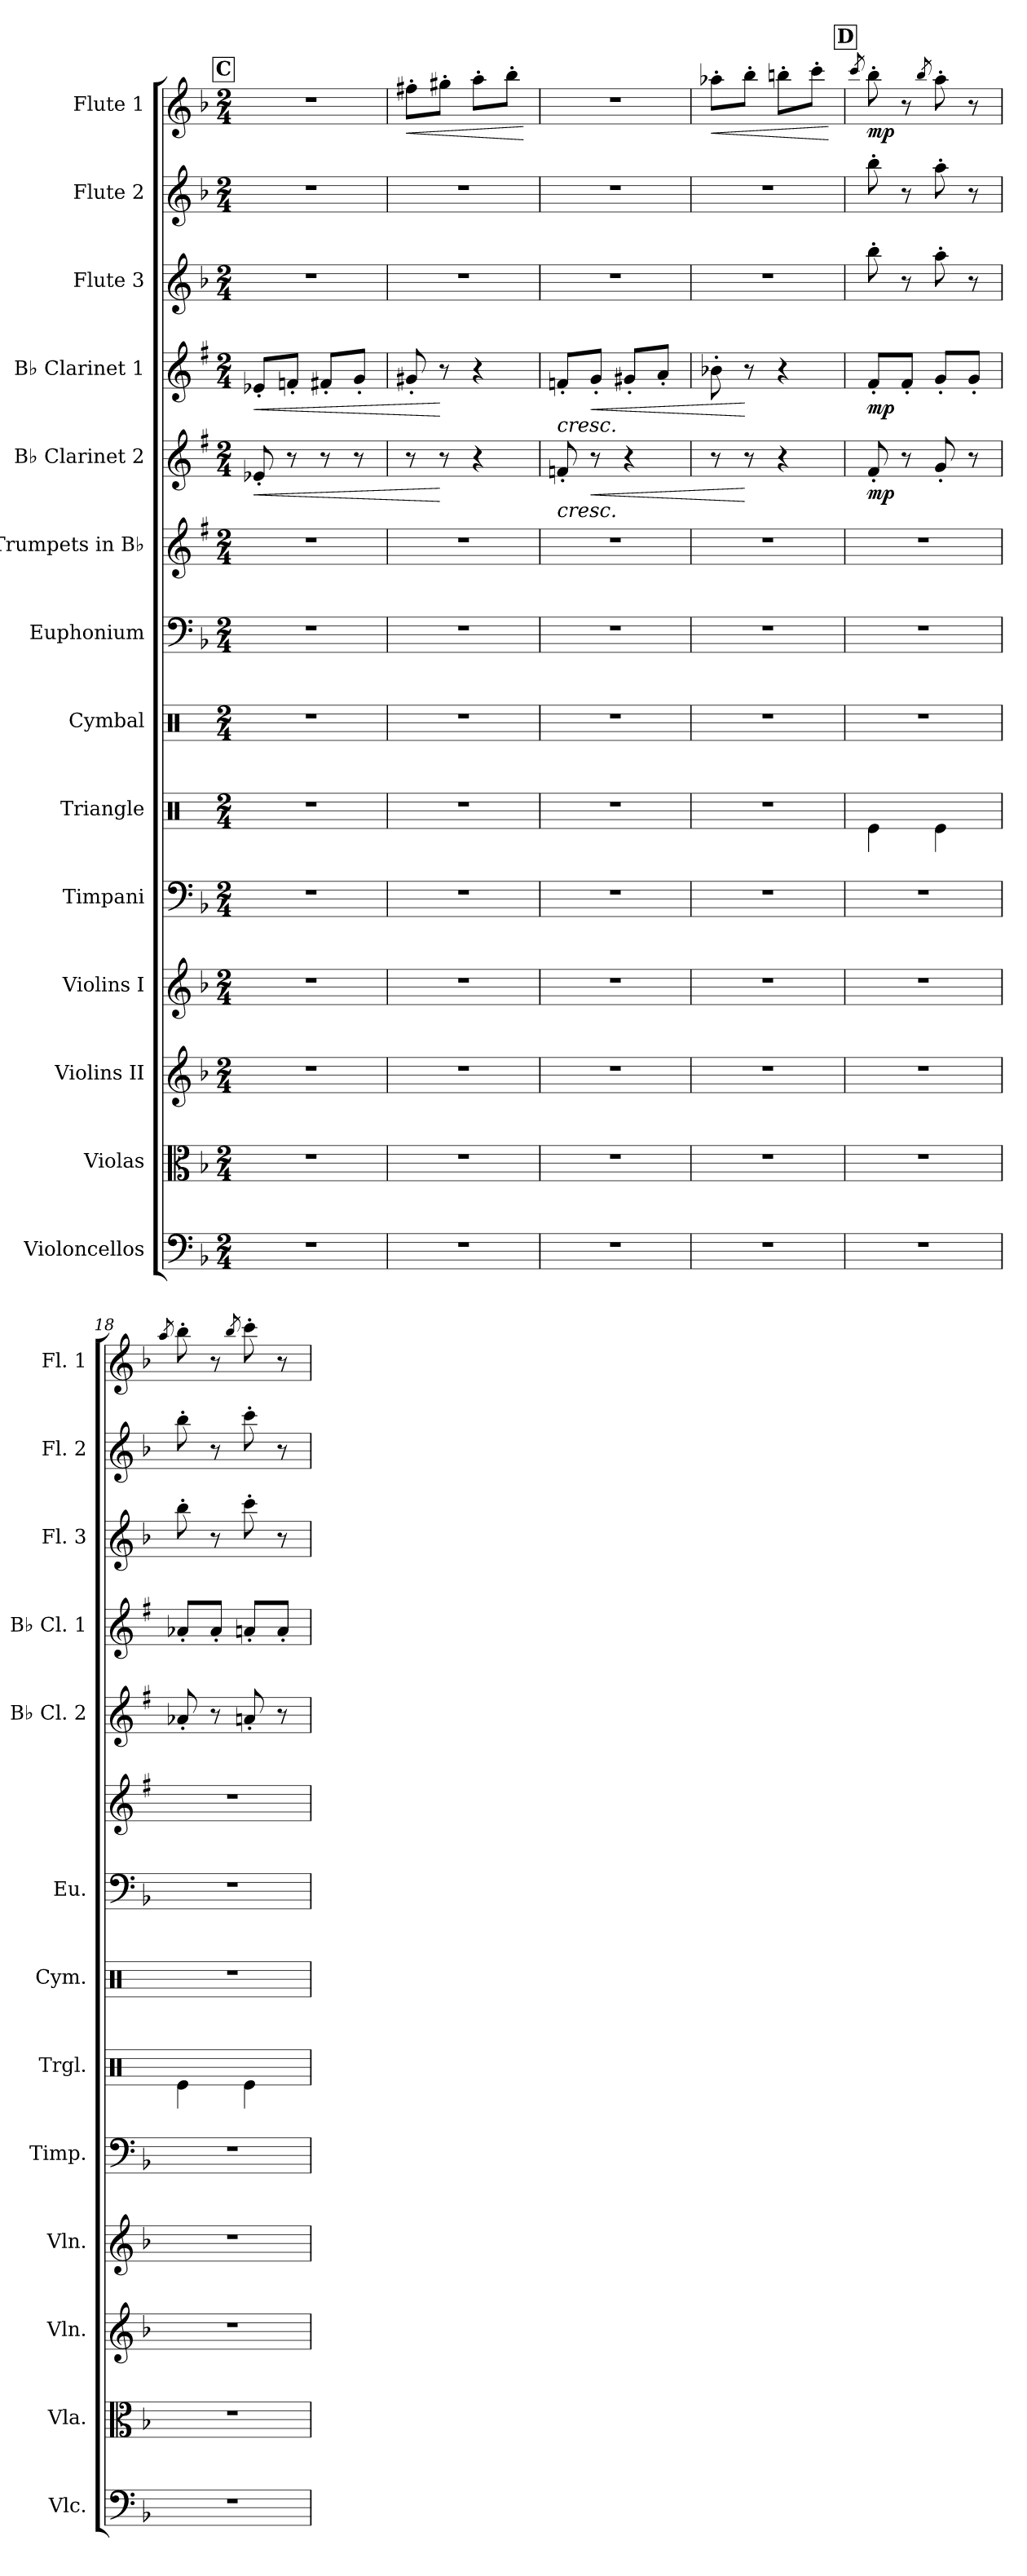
**kern	**kern	**kern	**kern	**kern	**kern	**kern	**kern	**kern	**kern	**dynam	**kern	**dynam	**kern	**dynam	**kern	**dynam	**kern	**dynam
*part14	*part13	*part12	*part11	*part10	*part9	*part8	*part7	*part6	*part5	*part5	*part4	*part4	*part3	*part3	*part2	*part2	*part1	*part1
*staff14	*staff13	*staff12	*staff11	*staff10	*staff9	*staff8	*staff7	*staff6	*staff5	*staff5	*staff4	*staff4	*staff3	*staff3	*staff2	*staff2	*staff1	*staff1
*I"Violoncellos	*I"Violas	*I"Violins II	*I"Violins I	*I"Timpani	*I"Triangle	*I"Cymbal	*I"Euphonium	*I"Trumpets in B♭	*I"B♭ Clarinet 2	*	*I"B♭ Clarinet 1	*	*I"Flute 3	*	*I"Flute 2	*	*I"Flute 1	*
*I'Vlc.	*I'Vla.	*I'Vln.	*I'Vln.	*I'Timp.	*I'Trgl.	*I'Cym.	*I'Eu.	*	*I'B♭ Cl. 2	*	*I'B♭ Cl. 1	*	*I'Fl. 3	*	*I'Fl. 2	*	*I'Fl. 1	*
*clefF4	*clefC3	*clefG2	*clefG2	*clefF4	*clefX	*clefX	*clefF4	*clefG2	*clefG2	*	*clefG2	*	*clefG2	*	*clefG2	*	*clefG2	*
*	*	*	*	*	*	*	*	*ITrd1c2	*ITrd1c2	*	*ITrd1c2	*	*	*	*	*	*	*
*k[b-]	*k[b-]	*k[b-]	*k[b-]	*k[b-]	*k[]	*k[]	*k[b-]	*k[b-]	*k[b-]	*	*k[b-]	*	*k[b-]	*	*k[b-]	*	*k[b-]	*
*M2/4	*M2/4	*M2/4	*M2/4	*M2/4	*M2/4	*M2/4	*M2/4	*M2/4	*M2/4	*	*M2/4	*	*M2/4	*	*M2/4	*	*M2/4	*
!!LO:REH:place=s1:a:B:fs=14:t=C
=13	=13	=13	=13	=13	=13	=13	=13	=13	=13	=13	=13	=13	=13	=13	=13	=13	=13	=13
!	!	!	!	!	!	!	!	!	!	!LO:HP:b	!	!LO:HP:b	!	!	!	!	!	!
2r	2r	2r	2r	2r	2r	2r	2r	2r	8d-X'/	<	8d-X'/L	<	2r	.	2r	.	2r	.
.	.	.	.	.	.	.	.	.	8r	.	8e-X'/J	.	.	.	.	.	.	.
.	.	.	.	.	.	.	.	.	8r	.	8en'/L	.	.	.	.	.	.	.
.	.	.	.	.	.	.	.	.	8r	.	8f'/J	.	.	.	.	.	.	.
=14	=14	=14	=14	=14	=14	=14	=14	=14	=14	=14	=14	=14	=14	=14	=14	=14	=14	=14
!	!	!	!	!	!	!	!	!	!	!	!	!	!	!	!	!	!	!LO:HP:b
2r	2r	2r	2r	2r	2r	2r	2r	2r	8r	.	8f#X'/	.	2r	.	2r	.	8ff#X'\L	<
.	.	.	.	.	.	.	.	.	8r	[	8r	[	.	.	.	.	8gg#X'\J	.
.	.	.	.	.	.	.	.	.	4r	.	4r	.	.	.	.	.	8aa'\L	.
.	.	.	.	.	.	.	.	.	.	.	.	.	.	.	.	.	8bb-'\J	.
.	.	.	.	.	.	.	.	.	.	.	.	.	.	.	.	.	.	[
=15	=15	=15	=15	=15	=15	=15	=15	=15	=15	=15	=15	=15	=15	=15	=15	=15	=15	=15
!	!	!	!	!	!	!	!	!	!	!LO:HP:b	!	!LO:HP:b	!	!	!	!	!	!
2r	2r	2r	2r	2r	2r	2r	2r	2r	8e-X'/	<	8e-X'/L	<	2r	.	2r	.	2r	.
!	!	!	!	!	!	!	!	!	!	!LO:HP:b	!	!LO:HP:b	!	!	!	!	!	!
.	.	.	.	.	.	.	.	.	8r	<	8f'/J	<	.	.	.	.	.	.
.	.	.	.	.	.	.	.	.	4r	.	8f#X'/L	.	.	.	.	.	.	.
.	.	.	.	.	.	.	.	.	.	.	8g'/J	.	.	.	.	.	.	.
=16	=16	=16	=16	=16	=16	=16	=16	=16	=16	=16	=16	=16	=16	=16	=16	=16	=16	=16
!	!	!	!	!	!	!	!	!	!	!	!	!	!	!	!	!	!	!LO:HP:b
2r	2r	2r	2r	2r	2r	2r	2r	2r	8r	.	8a-X'\	.	2r	.	2r	.	8aa-X'\L	<
.	.	.	.	.	.	.	.	.	8r	[ [	8r	[ [	.	.	.	.	8bb-'\J	.
.	.	.	.	.	.	.	.	.	4r	.	4r	.	.	.	.	.	8bbn'\L	.
.	.	.	.	.	.	.	.	.	.	.	.	.	.	.	.	.	8ccc'\J	.
.	.	.	.	.	.	.	.	.	.	.	.	.	.	.	.	.	.	[
!!LO:PB:g=z
!!LO:REH:place=s1:a:B:fs=14:t=D
=17	=17	=17	=17	=17	=17	=17	=17	=17	=17	=17	=17	=17	=17	=17	=17	=17	=17	=17
.	.	.	.	.	.	.	.	.	.	.	.	.	.	.	.	.	8qccc/	.
!	!	!	!	!	!	!	!	!	!	!LO:DY:b	!	!LO:DY:b	!	!LO:DY:b	!	!	!	!
!	!	!	!	!	!	!	!	!	!	!	!	!	!	!LO:DY:n=1:b	!	!	!	!
!	!	!	!	!	!	!	!	!	!	!	!	!	!	!LO:DY:n=2:b	!	!LO:DY:b	!	!
!	!	!	!	!	!	!	!	!	!	!	!	!	!	!	!	!LO:DY:n=1:b	!	!LO:DY:b
2r	2r	2r	2r	2r	4Re\	2r	2r	2r	8e'/	mp	8e'/L	mp	8bb-'\	mp mp mp	8bb-'\	mp mp	8bb-'\	mp
.	.	.	.	.	.	.	.	.	8r	.	8e'/J	.	8r	.	8r	.	8r	.
.	.	.	.	.	.	.	.	.	.	.	.	.	.	.	.	.	8qbb-/	.
.	.	.	.	.	4Re\	.	.	.	8f'/	.	8f'/L	.	8aa'\	.	8aa'\	.	8aa'\	.
.	.	.	.	.	.	.	.	.	8r	.	8f'/J	.	8r	.	8r	.	8r	.
=18	=18	=18	=18	=18	=18	=18	=18	=18	=18	=18	=18	=18	=18	=18	=18	=18	=18	=18
.	.	.	.	.	.	.	.	.	.	.	.	.	.	.	.	.	8qaa/	.
2r	2r	2r	2r	2r	4Re\	2r	2r	2r	8g-X'/	.	8g-X'/L	.	8bb-'\	.	8bb-'\	.	8bb-'\	.
.	.	.	.	.	.	.	.	.	8r	.	8g-'/J	.	8r	.	8r	.	8r	.
.	.	.	.	.	.	.	.	.	.	.	.	.	.	.	.	.	8qbb-/	.
.	.	.	.	.	4Re\	.	.	.	8gn'/	.	8gn'/L	.	8ccc'\	.	8ccc'\	.	8ccc'\	.
.	.	.	.	.	.	.	.	.	8r	.	8g'/J	.	8r	.	8r	.	8r	.
=	=	=	=	=	=	=	=	=	=	=	=	=	=	=	=	=	=	=
*-	*-	*-	*-	*-	*-	*-	*-	*-	*-	*-	*-	*-	*-	*-	*-	*-	*-	*-
